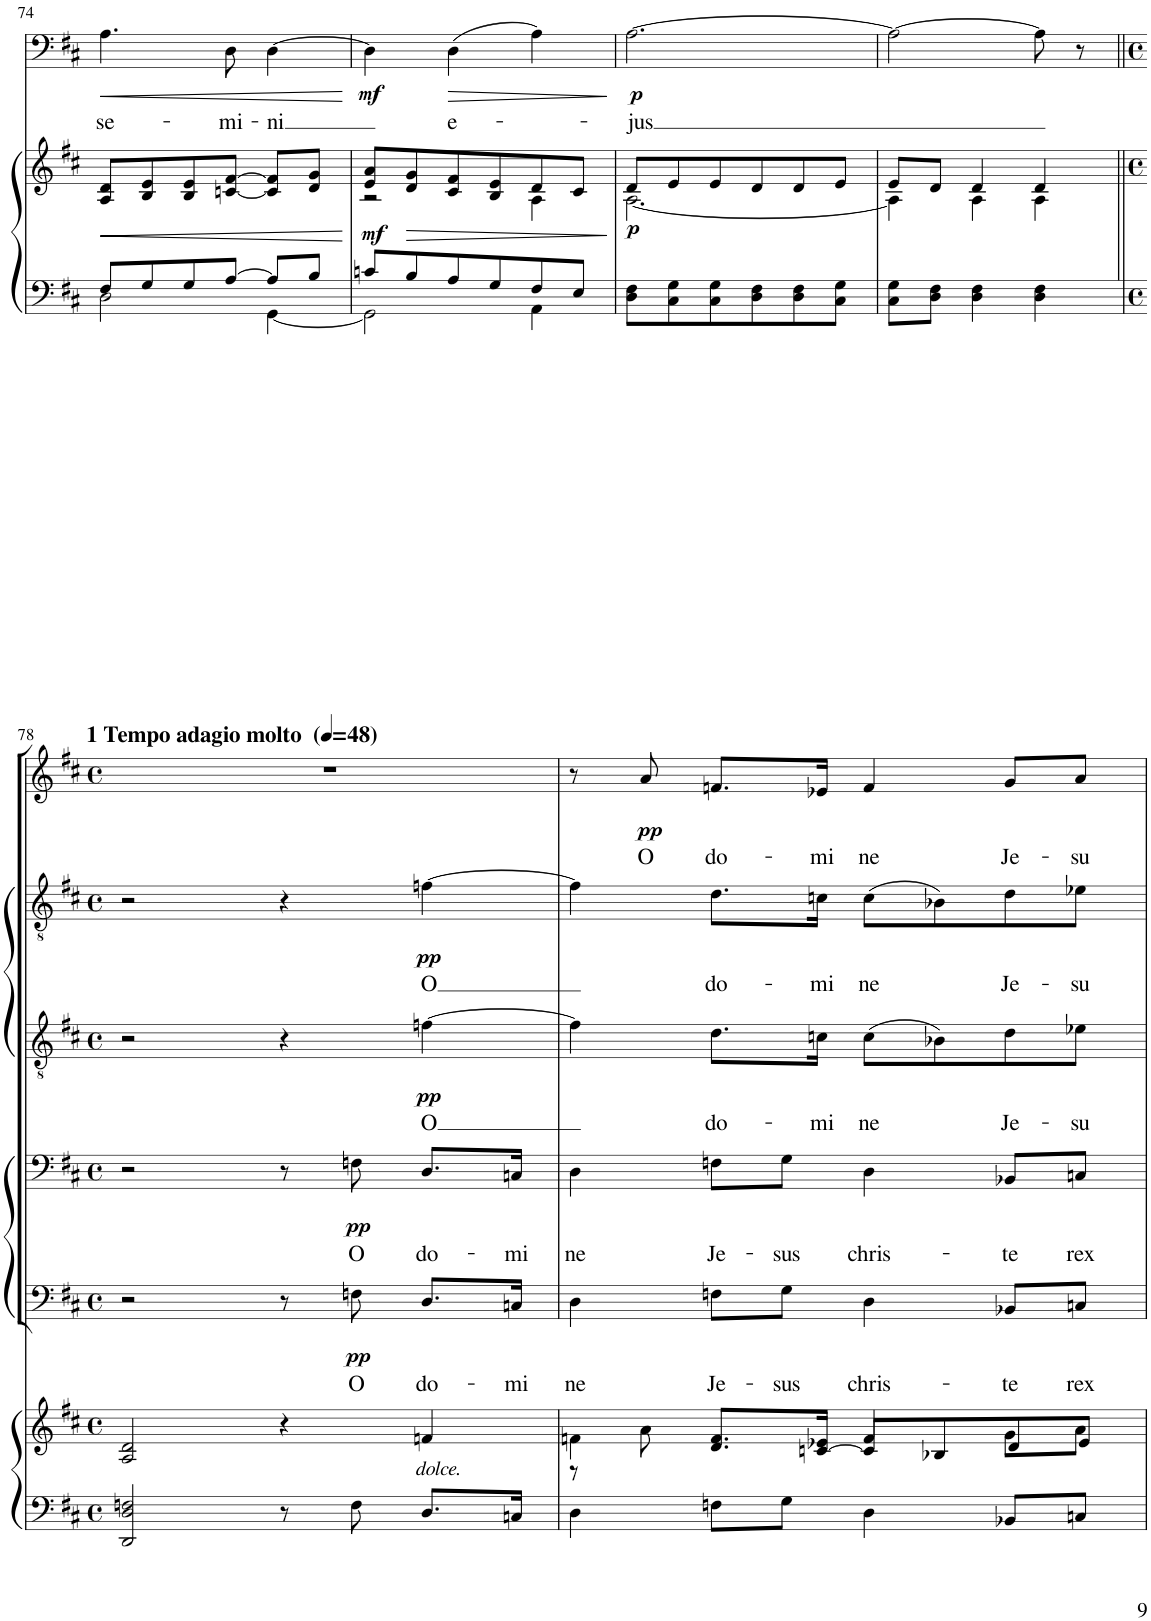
**kern	**kern	**dynam	**kern	**text	**dynam	**kern	**text	**dynam	**kern	**text	**dynam	**kern	**text	**dynam	**kern	**text	**dynam	**kern	**text	**dynam
*part7	*part7	*part7	*part6	*part6	*part6	*part5	*part5	*part5	*part4	*part4	*part4	*part3	*part3	*part3	*part2	*part2	*part2	*part1	*part1	*part1
*staff8	*staff7	*staff7/8	*staff6	*staff6	*staff6	*staff5	*staff5	*staff5	*staff4	*staff4	*staff4	*staff3	*staff3	*staff3	*staff2	*staff2	*staff2	*staff1	*staff1	*staff1
*I"PIANO	*	*	*I"BASSES II	*	*	*I"BASSES I	*	*	*I"TÉNORS II	*	*	*I"TÉNORS I	*	*	*I"ALTOS	*	*	*I"BARYTON SOLO	*	*
*I'Pno	*	*	*	*	*	*	*	*	*	*	*	*	*	*	*	*	*	*	*	*
!!LO:PB:g=z
*clefF4	*clefG2	*	*clefF4	*	*	*clefF4	*	*	*clefGv2	*	*	*clefGv2	*	*	*clefG2	*	*	*clefF4	*	*
*k[f#c#]	*k[f#c#]	*	*k[f#c#]	*	*	*k[f#c#]	*	*	*k[f#c#]	*	*	*k[f#c#]	*	*	*k[f#c#]	*	*	*k[f#c#]	*	*
*M3/4	*M3/4	*	*M3/4	*	*	*M3/4	*	*	*M3/4	*	*	*M3/4	*	*	*M3/4	*	*	*M3/4	*	*
=74	=74	=74	=74	=74	=74	=74	=74	=74	=74	=74	=74	=74	=74	=74	=74	=74	=74	=74	=74	=74
*^	*	*	*	*	*	*	*	*	*	*	*	*	*	*	*	*	*	*	*	*
!	!	!	!LO:HP:b	!	!	!	!	!	!	!	!	!	!	!	!	!	!	!	!	!LO:LY:b	!LO:HP:b
8F#/L	2D\	8A/ 8d/L	<	2.r	.	.	2.r	.	.	2.r	.	.	2.r	.	.	2.r	.	.	4.A\	se-	<
8G/	.	8B/ 8e/	.	.	.	.	.	.	.	.	.	.	.	.	.	.	.	.	.	.	.
8G/	.	8B/ 8e/	.	.	.	.	.	.	.	.	.	.	.	.	.	.	.	.	.	.	.
!	!	!	!	!	!	!	!	!	!	!	!	!	!	!	!	!	!	!	!	!LO:LY:b	!
[8A/J	.	[8cn/ [8f#/J	.	.	.	.	.	.	.	.	.	.	.	.	.	.	.	.	8D\	-mi-	.
!	!	!	!	!	!	!	!	!	!	!	!	!	!	!	!	!	!	!	!	!LO:LY:b	!
8A/L]	[4GG\	8c/] 8f#/]L	.	.	.	.	.	.	.	.	.	.	.	.	.	.	.	.	[4D\	-ni	.
8B/J	.	8d/ 8g/J	.	.	.	.	.	.	.	.	.	.	.	.	.	.	.	.	.	.	.
*v	*v	*	*	*	*	*	*	*	*	*	*	*	*	*	*	*	*	*	*	*	*
.	.	[	.	.	.	.	.	.	.	.	.	.	.	.	.	.	.	.	.	[
=75	=75	=75	=75	=75	=75	=75	=75	=75	=75	=75	=75	=75	=75	=75	=75	=75	=75	=75	=75	=75
*^	*^	*	*	*	*	*	*	*	*	*	*	*	*	*	*	*	*	*	*	*
!	!	!	!	!LO:DY:b	!	!	!	!	!	!	!	!	!	!	!	!	!	!	!	!	!	!LO:DY:b
8cn/L	2GG\]	8e/ 8a/L	2r	mf	2.r	.	.	2.r	.	.	2.r	.	.	2.r	.	.	2.r	.	.	4D\]	.	mf
!	!	!	!	!LO:HP:b	!	!	!	!	!	!	!	!	!	!	!	!	!	!	!	!	!	!
8B/	.	8d/ 8g/	.	>	.	.	.	.	.	.	.	.	.	.	.	.	.	.	.	.	.	.
!	!	!	!	!	!	!	!	!	!	!	!	!	!	!	!	!	!	!	!	!	!LO:LY:b	!LO:HP:b
8A/	.	8c#/ 8f#/	.	.	.	.	.	.	.	.	.	.	.	.	.	.	.	.	.	(4D\	e-	>
8G/	.	8B/ 8e/	.	.	.	.	.	.	.	.	.	.	.	.	.	.	.	.	.	.	.	.
8F#/	4AA\	8d/	4A\	.	.	.	.	.	.	.	.	.	.	.	.	.	.	.	.	4A\)	.	.
8E/J	.	8c#/J	.	.	.	.	.	.	.	.	.	.	.	.	.	.	.	.	.	.	.	.
*v	*v	*	*	*	*	*	*	*	*	*	*	*	*	*	*	*	*	*	*	*	*	*
*	*v	*v	*	*	*	*	*	*	*	*	*	*	*	*	*	*	*	*	*	*	*
.	.	]	.	.	.	.	.	.	.	.	.	.	.	.	.	.	.	.	.	]
=76	=76	=76	=76	=76	=76	=76	=76	=76	=76	=76	=76	=76	=76	=76	=76	=76	=76	=76	=76	=76
*	*^	*	*	*	*	*	*	*	*	*	*	*	*	*	*	*	*	*	*	*
!	!	!	!LO:DY:b	!	!	!	!	!	!	!	!	!	!	!	!	!	!	!	!	!LO:LY:b	!LO:DY:b
8D\ 8F#\L	8d/L	[2.A\	p	2.r	.	.	2.r	.	.	2.r	.	.	2.r	.	.	2.r	.	.	[2.A\	-jus	p
8C#\ 8G\	8e/	.	.	.	.	.	.	.	.	.	.	.	.	.	.	.	.	.	.	.	.
8C#\ 8G\	8e/	.	.	.	.	.	.	.	.	.	.	.	.	.	.	.	.	.	.	.	.
8D\ 8F#\	8d/	.	.	.	.	.	.	.	.	.	.	.	.	.	.	.	.	.	.	.	.
8D\ 8F#\	8d/	.	.	.	.	.	.	.	.	.	.	.	.	.	.	.	.	.	.	.	.
8C#\ 8G\J	8e/J	.	.	.	.	.	.	.	.	.	.	.	.	.	.	.	.	.	.	.	.
=77	=77	=77	=77	=77	=77	=77	=77	=77	=77	=77	=77	=77	=77	=77	=77	=77	=77	=77	=77	=77	=77
8C#\ 8G\L	8e/L	4A\]	.	2.r	.	.	2.r	.	.	2.r	.	.	2.r	.	.	2.r	.	.	2A\_	.	.
8D\ 8F#\J	8d/J	.	.	.	.	.	.	.	.	.	.	.	.	.	.	.	.	.	.	.	.
4D\ 4F#\	4d/	4A\	.	.	.	.	.	.	.	.	.	.	.	.	.	.	.	.	.	.	.
4D\ 4F#\	4d/	4A\	.	.	.	.	.	.	.	.	.	.	.	.	.	.	.	.	8A\]	.	.
.	.	.	.	.	.	.	.	.	.	.	.	.	.	.	.	.	.	.	8r	.	.
*	*v	*v	*	*	*	*	*	*	*	*	*	*	*	*	*	*	*	*	*	*	*
!!LO:LB:g=z
=78||	=78||	=78||	=78||	=78||	=78||	=78||	=78||	=78||	=78||	=78||	=78||	=78||	=78||	=78||	=78||	=78||	=78||	=78||	=78||	=78||
*k[f#c#]	*k[f#c#]	*	*k[f#c#]	*	*	*k[f#c#]	*	*	*k[f#c#]	*	*	*k[f#c#]	*	*	*k[f#c#]	*	*	*k[f#c#]	*	*
*M4/4	*M4/4	*	*M4/4	*	*	*M4/4	*	*	*M4/4	*	*	*M4/4	*	*	*M4/4	*	*	*M4/4	*	*
*met(c)	*met(c)	*	*met(c)	*	*	*met(c)	*	*	*met(c)	*	*	*met(c)	*	*	*met(c)	*	*	*met(c)	*	*
*	*	*	*	*	*	*	*	*	*	*	*	*	*	*	*	*	*	*MM48	*	*
!	!	!	!	!	!	!	!	!	!	!	!	!	!	!	!	!	!	!LO:TX:a:B:t=1 Tempo adagio molto	!	!
2DD/ 2D/ 2Fn/	2A/ 2d/	.	2r	.	.	2r	.	.	2r	.	.	2r	.	.	1r	.	.	1r	.	.
8r	4r	.	8r	.	.	8r	.	.	4r	.	.	4r	.	.	.	.	.	.	.	.
!	!	!	!	!LO:LY:b	!LO:DY:b	!	!LO:LY:b	!LO:DY:b	!	!	!	!	!	!	!	!	!	!	!	!
8F\	.	.	8Fn\	O	pp	8Fn\	O	pp	.	.	.	.	.	.	.	.	.	.	.	.
!	!LO:TX:b:i:t=dolce.	!	!	!	!	!	!	!	!	!	!	!	!	!	!	!	!	!	!	!
!	!	!	!	!LO:LY:b	!	!	!LO:LY:b	!	!	!LO:LY:b	!LO:DY:b	!	!LO:LY:b	!LO:DY:b	!	!	!	!	!	!
8.D/L	4fn/	.	8.D/L	do-	.	8.D/L	do-	.	[4fn\	O	pp	[4fn\	O	pp	.	.	.	.	.	.
!	!	!	!	!LO:LY:b	!	!	!LO:LY:b	!	!	!	!	!	!	!	!	!	!	!	!	!
16Cn/Jk	.	.	16Cn/Jk	-mi	.	16Cn/Jk	-mi	.	.	.	.	.	.	.	.	.	.	.	.	.
=79	=79	=79	=79	=79	=79	=79	=79	=79	=79	=79	=79	=79	=79	=79	=79	=79	=79	=79	=79	=79
*	*^	*	*	*	*	*	*	*	*	*	*	*	*	*	*	*	*	*	*	*
!	!	!	!	!	!LO:LY:b	!	!	!LO:LY:b	!	!	!	!	!	!	!	!	!	!	!	!	!
4D\	4fn\	8r	.	4D\	ne	.	4D\	ne	.	4f\]	.	.	4f\]	.	.	8r	.	.	1r	.	.
!	!	!	!	!	!	!	!	!	!	!	!	!	!	!	!	!	!LO:LY:b	!LO:DY:b	!	!	!
.	.	8a\	.	.	.	.	.	.	.	.	.	.	.	.	.	8a/	O	pp	.	.	.
!	!	!	!	!	!LO:LY:b	!	!	!LO:LY:b	!	!	!LO:LY:b	!	!	!LO:LY:b	!	!	!LO:LY:b	!	!	!	!
8Fn\L	8.d/ 8.f/L	4ryy	.	8Fn\L	Je-	.	8Fn\L	Je-	.	8.d\L	do-	.	8.d\L	do-	.	8.fn/L	do-	.	.	.	.
!	!	!	!	!	!LO:LY:b	!	!	!LO:LY:b	!	!	!	!	!	!	!	!	!	!	!	!	!
8G\J	.	.	.	8G\J	-sus	.	8G\J	-sus	.	.	.	.	.	.	.	.	.	.	.	.	.
!	!	!	!	!	!	!	!	!	!	!	!LO:LY:b	!	!	!LO:LY:b	!	!	!LO:LY:b	!	!	!	!
.	[16cn/ 16e-X/Jk	.	.	.	.	.	.	.	.	16cn\Jk	-mi	.	16cn\Jk	-mi	.	16e-X/Jk	-mi	.	.	.	.
!	!	!	!	!	!LO:LY:b	!	!	!LO:LY:b	!	!	!LO:LY:b	!	!	!LO:LY:b	!	!	!LO:LY:b	!	!	!	!
4D\	8c/L]	4f/	.	4D\	chris-	.	4D\	chris-	.	(8c\L	ne	.	(8c\L	ne	.	4f/	ne	.	.	.	.
.	8B-X/	.	.	.	.	.	.	.	.	8B-X\)	.	.	8B-X\)	.	.	.	.	.	.	.	.
!	!	!	!	!	!LO:LY:b	!	!	!LO:LY:b	!	!	!LO:LY:b	!	!	!LO:LY:b	!	!	!LO:LY:b	!	!	!	!
8BB-X/L	8d/	8g\L	.	8BB-X/L	-te	.	8BB-X/L	-te	.	8d\	Je-	.	8d\	Je-	.	8g/L	Je-	.	.	.	.
!	!	!	!	!	!LO:LY:b	!	!	!LO:LY:b	!	!	!LO:LY:b	!	!	!LO:LY:b	!	!	!LO:LY:b	!	!	!	!
8Cn/J	8e-/J	8a\J	.	8Cn/J	rex	.	8Cn/J	rex	.	8e-X\J	-su	.	8e-X\J	-su	.	8a/J	-su	.	.	.	.
*	*v	*v	*	*	*	*	*	*	*	*	*	*	*	*	*	*	*	*	*	*	*
=	=	=	=	=	=	=	=	=	=	=	=	=	=	=	=	=	=	=	=	=
*-	*-	*-	*-	*-	*-	*-	*-	*-	*-	*-	*-	*-	*-	*-	*-	*-	*-	*-	*-	*-
